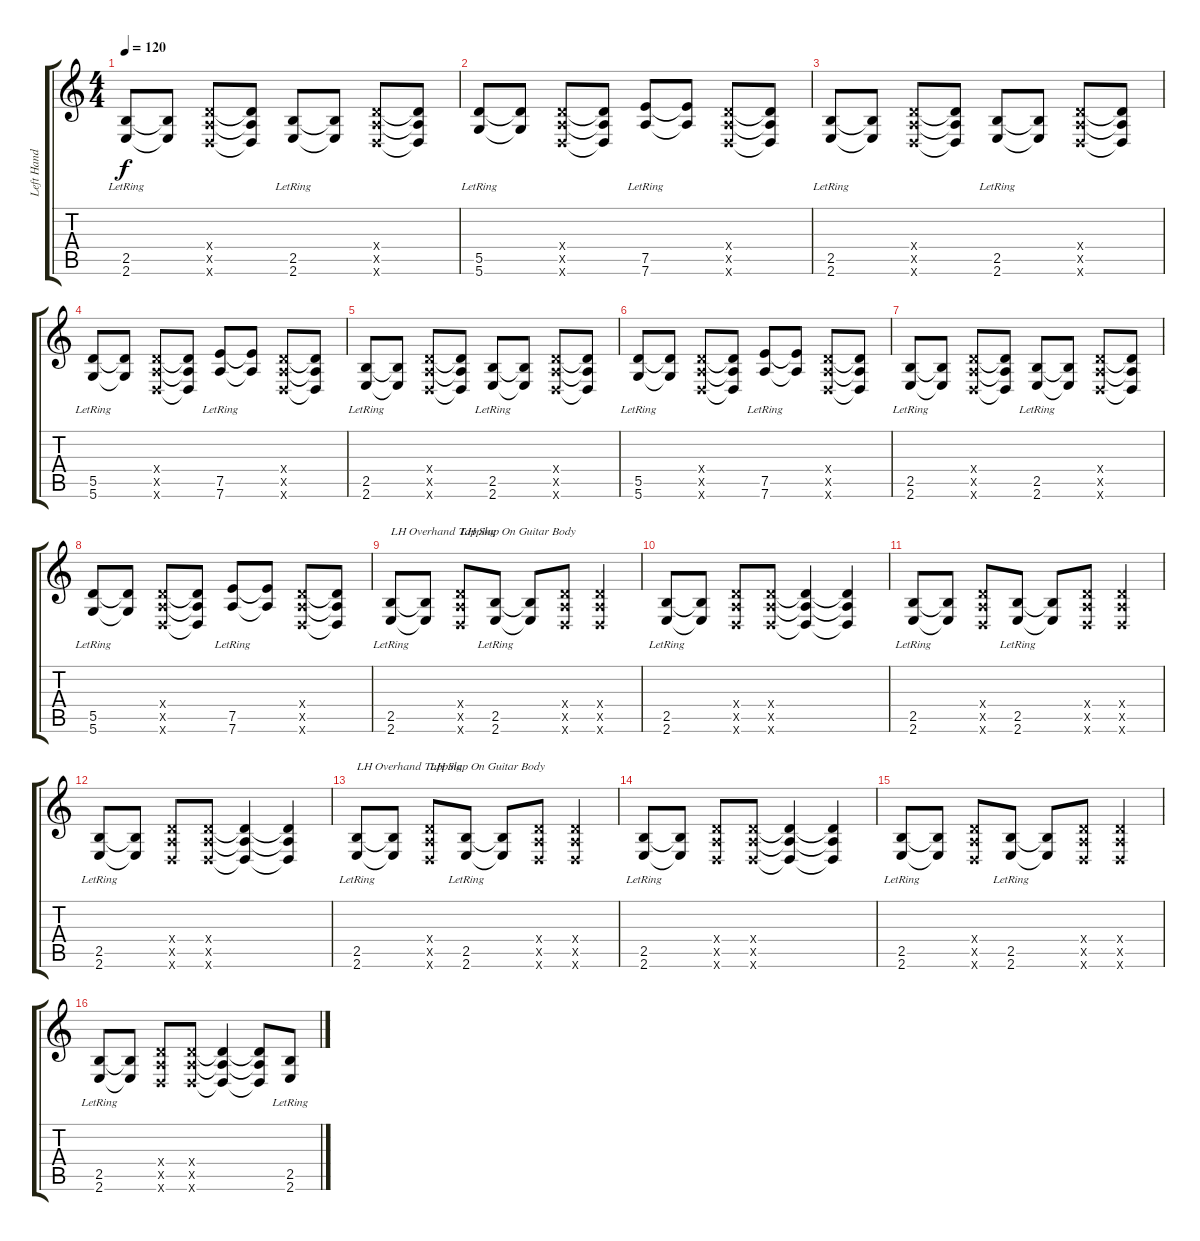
\track ("Left Hand" "Left Hand") {instrument acousticguitarsteel}
\staff {score tabs}
\tuning (D4 A3 G3 D3 A2 D2) {hide}
\ts (4 4)
\tempo 120
\clef g2
\ks c
(2.5{lr} 2.6{lr}).8{dy f} (2.5{t} 2.6{t}).8 (0.4{x} 0.5{x} 0.6{x}).8 (0.4{t} 0.5{t} 0.6{t}).8 (2.5{lr} 2.6{lr}).8 (2.5{t} 2.6{t}).8 (0.4{x} 0.5{x} 0.6{x}).8 (0.4{t} 0.5{t} 0.6{t}).8 |
(5.5{lr} 5.6{lr}).8 (5.5{t} 5.6{t}).8 (0.4{x} 0.5{x} 0.6{x}).8 (0.4{t} 0.5{t} 0.6{t}).8 (7.5{lr} 7.6{lr}).8 (7.5{t} 7.6{t}).8 (0.4{x} 0.5{x} 0.6{x}).8 (0.4{t} 0.5{t} 0.6{t}).8 |
(2.5{lr} 2.6{lr}).8 (2.5{t} 2.6{t}).8 (0.4{x} 0.5{x} 0.6{x}).8 (0.4{t} 0.5{t} 0.6{t}).8 (2.5{lr} 2.6{lr}).8 (2.5{t} 2.6{t}).8 (0.4{x} 0.5{x} 0.6{x}).8 (0.4{t} 0.5{t} 0.6{t}).8 |
(5.5{lr} 5.6{lr}).8 (5.5{t} 5.6{t}).8 (0.4{x} 0.5{x} 0.6{x}).8 (0.4{t} 0.5{t} 0.6{t}).8 (7.5{lr} 7.6{lr}).8 (7.5{t} 7.6{t}).8 (0.4{x} 0.5{x} 0.6{x}).8 (0.4{t} 0.5{t} 0.6{t}).8 |
(2.5{lr} 2.6{lr}).8 (2.5{t} 2.6{t}).8 (0.4{x} 0.5{x} 0.6{x}).8 (0.4{t} 0.5{t} 0.6{t}).8 (2.5{lr} 2.6{lr}).8 (2.5{t} 2.6{t}).8 (0.4{x} 0.5{x} 0.6{x}).8 (0.4{t} 0.5{t} 0.6{t}).8 |
(5.5{lr} 5.6{lr}).8 (5.5{t} 5.6{t}).8 (0.4{x} 0.5{x} 0.6{x}).8 (0.4{t} 0.5{t} 0.6{t}).8 (7.5{lr} 7.6{lr}).8 (7.5{t} 7.6{t}).8 (0.4{x} 0.5{x} 0.6{x}).8 (0.4{t} 0.5{t} 0.6{t}).8 |
(2.5{lr} 2.6{lr}).8 (2.5{t} 2.6{t}).8 (0.4{x} 0.5{x} 0.6{x}).8 (0.4{t} 0.5{t} 0.6{t}).8 (2.5{lr} 2.6{lr}).8 (2.5{t} 2.6{t}).8 (0.4{x} 0.5{x} 0.6{x}).8 (0.4{t} 0.5{t} 0.6{t}).8 |
(5.5{lr} 5.6{lr}).8 (5.5{t} 5.6{t}).8 (0.4{x} 0.5{x} 0.6{x}).8 (0.4{t} 0.5{t} 0.6{t}).8 (7.5{lr} 7.6{lr}).8 (7.5{t} 7.6{t}).8 (0.4{x} 0.5{x} 0.6{x}).8 (0.4{t} 0.5{t} 0.6{t}).8 |
(2.5{lr} 2.6{lr}).8{txt "LH Overhand Tapping"} (2.5{t} 2.6{t}).8 (0.4{x} 0.5{x} 0.6{x}).8{txt "LH Slap On Guitar Body"} (2.5{lr} 2.6{lr}).8 (2.5{t} 2.6{t}).8 (0.4{x} 0.5{x} 0.6{x}).8 (0.4{x} 0.5{x} 0.6{x}).4 |
(2.5{lr} 2.6{lr}).8 (2.5{t} 2.6{t}).8 (0.4{x} 0.5{x} 0.6{x}).8 (0.4{x} 0.5{x} 0.6{x}).8 (0.4{t} 0.5{t} 0.6{t}).4 (0.4{t} 0.5{t} 0.6{t}).4 |
(2.5{lr} 2.6{lr}).8 (2.5{t} 2.6{t}).8 (0.4{x} 0.5{x} 0.6{x}).8 (2.5{lr} 2.6{lr}).8 (2.5{t} 2.6{t}).8 (0.4{x} 0.5{x} 0.6{x}).8 (0.4{x} 0.5{x} 0.6{x}).4 |
(2.5{lr} 2.6{lr}).8 (2.5{t} 2.6{t}).8 (0.4{x} 0.5{x} 0.6{x}).8 (0.4{x} 0.5{x} 0.6{x}).8 (0.4{t} 0.5{t} 0.6{t}).4 (0.4{t} 0.5{t} 0.6{t}).4 |
(2.5{lr} 2.6{lr}).8{txt "LH Overhand Tapping"} (2.5{t} 2.6{t}).8 (0.4{x} 0.5{x} 0.6{x}).8{txt "LH Slap On Guitar Body"} (2.5{lr} 2.6{lr}).8 (2.5{t} 2.6{t}).8 (0.4{x} 0.5{x} 0.6{x}).8 (0.4{x} 0.5{x} 0.6{x}).4 |
(2.5{lr} 2.6{lr}).8 (2.5{t} 2.6{t}).8 (0.4{x} 0.5{x} 0.6{x}).8 (0.4{x} 0.5{x} 0.6{x}).8 (0.4{t} 0.5{t} 0.6{t}).4 (0.4{t} 0.5{t} 0.6{t}).4 |
(2.5{lr} 2.6{lr}).8 (2.5{t} 2.6{t}).8 (0.4{x} 0.5{x} 0.6{x}).8 (2.5{lr} 2.6{lr}).8 (2.5{t} 2.6{t}).8 (0.4{x} 0.5{x} 0.6{x}).8 (0.4{x} 0.5{x} 0.6{x}).4 |
(2.5{lr} 2.6{lr}).8 (2.5{t} 2.6{t}).8 (0.4{x} 0.5{x} 0.6{x}).8 (0.4{x} 0.5{x} 0.6{x}).8 (0.4{t} 0.5{t} 0.6{t}).4 (0.4{t} 0.5{t} 0.6{t}).8 (2.5{lr} 2.6{lr}).8
